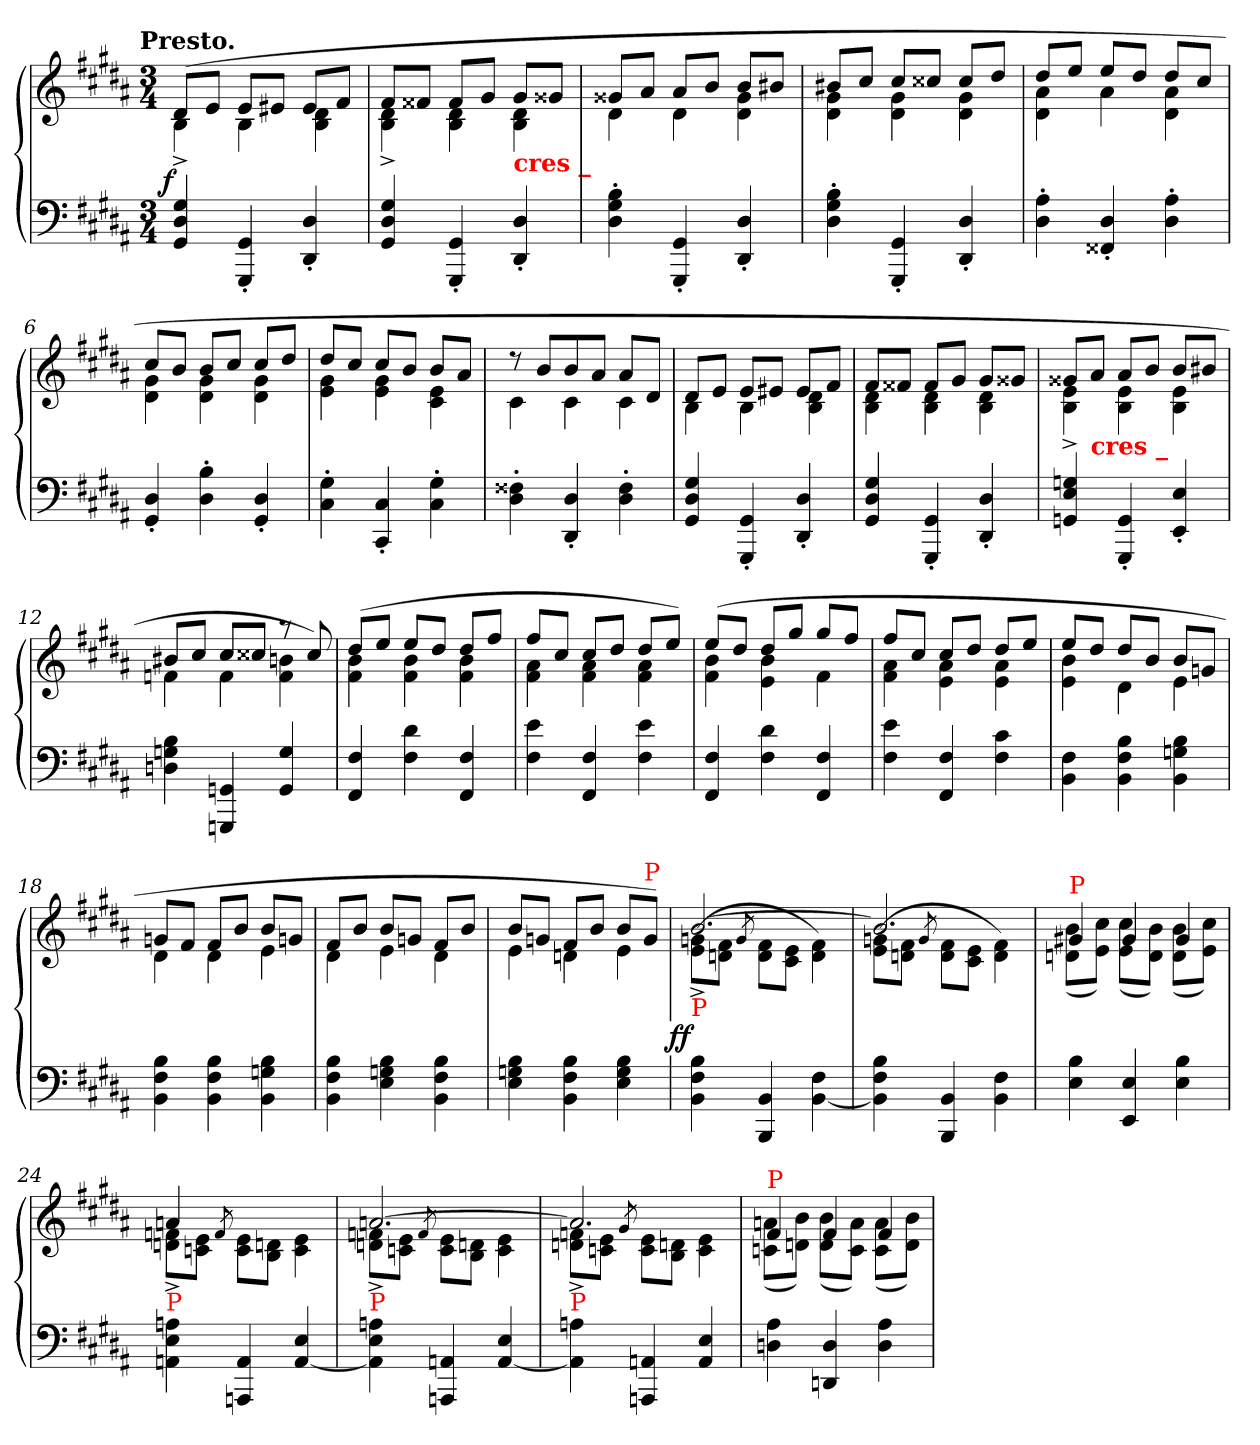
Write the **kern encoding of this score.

**kern	**kern	**dynam
*part1	*part1	*part1
*staff2	*staff1	*staff1/2
*clefF4	*clefG2	*
*k[f#c#g#d#a#]	*k[f#c#g#d#a#]	*
*B:	*B:	*
!!LO:TX:omd:t=Presto.
*M3/4	*M3/4	*
*MM180	*MM180	*
=1	=1	=1
*	*^	*
!	!	!	!LO:DY:rj
4G#/ 4D#/ 4GG#/	(>8d#L	4B^<	f
.	8eJ	.	.
4GG#'< 4GGG#'<	8eL	4B	.
.	8e#XJ	.	.
4D#'< 4DD#'<	8e#L	4d# 4B	.
.	8f#J	.	.
=2	=2	=2	=2
4G# 4D# 4GG#	8f#L	4d#^< 4B^<	.
.	8f##XJ	.	.
4GG#'< 4GGG#'<	8f##L	4d# 4B	.
.	8g#J	.	.
!	!LO:TX:b:B:color=red:t=cres _	!	!
4D#'< 4DD#'<	8g#L	4d# 4B	.
.	8g##XJ	.	.
=3	=3	=3	=3
4B'> 4G#'> 4D#'>	8g##XL	4d#	.
.	8a#J	.	.
4GG#'< 4GGG#'<	8a#L	4d#	.
.	8bJ	.	.
4D#'< 4DD#'<	8bL	4g## 4d#	.
.	8b#XJ	.	.
=4	=4	=4	=4
4B'> 4G#'> 4D#'>	8b#XL	4g# 4d#	.
.	8cc#J	.	.
4GG#'< 4GGG#'<	8cc#L	4g# 4d#	.
.	8cc##XJ	.	.
4D#'< 4DD#'<	8cc##L	4g# 4d#	.
.	8dd#J	.	.
=5	=5	=5	=5
4A#'> 4D#'>	8dd#L	4a# 4d#	.
.	8eeJ	.	.
4D#'< 4FF##X'<	8eeL	4a#	.
.	8dd#J	.	.
4A#'> 4D#'>	8dd#L	4a# 4d#	.
.	8cc#J	.	.
=6	=6	=6	=6
4D#'< 4GG#'<	8cc#L	4g# 4d#	.
.	8bJ	.	.
4B'> 4D#'>	8bL	4g# 4d#	.
.	8cc#J	.	.
4D#'< 4GG#'<	8cc#L	4g# 4d#	.
.	8dd#J	.	.
=7	=7	=7	=7
4G#'> 4C#'>	8dd#L	4g# 4e	.
.	8cc#J	.	.
4C#'< 4CC#'<	8cc#L	4g# 4e	.
.	8bJ	.	.
4G#'> 4C#'>	8bL	4e 4c#	.
.	8a#J	.	.
=8	=8	=8	=8
4F##X'> 4D#'>	8rdd	4c#	.
.	8bL	.	.
4D#'< 4DD#'<	8b	4c#	.
.	8a#J	.	.
4F##'> 4D#'>	8a#L	4c#	.
.	8d#J	.	.
=9	=9	=9	=9
4G# 4D# 4GG#	8d#L	4B	.
.	8eJ	.	.
4GG#'< 4GGG#'<	8eL	4B	.
.	8e#XJ	.	.
4D#'< 4DD#'<	8e#L	4d# 4B	.
.	8f#J	.	.
=10	=10	=10	=10
4G# 4D# 4GG#	8f#L	4d# 4B	.
.	8f##XJ	.	.
4GG#'< 4GGG#'<	8f##L	4d# 4B	.
.	8g#J	.	.
4D#'< 4DD#'<	8g#L	4d# 4B	.
.	8g##XJ	.	.
=11	=11	=11	=11
4Gn 4E 4GGn	8g##XL	4e^< 4B^<	.
!	!LO:TX:b:B:color=red:t=cres _	!	!
.	8a#J	.	.
4GG'< 4GGG#'<	8a#L	4e 4B	.
.	8bJ	.	.
4E'< 4EE'<	8bL	4e 4B	.
.	8b#XJ	.	.
=12	=12	=12	=12
4B 4Gn 4Dn	8b#XL	4fn	.
.	8cc#J	.	.
4GGn 4GGGn	8cc#L	4f	.
.	8cc##XJ	.	.
4G/ 4GG/	8raa	4bn 4f	.
.	8cc##)	.	.
=13	=13	=13	=13
4F# 4FF#	(>8dd#L	4b 4f#	.
.	8eeJ	.	.
4d# 4F#	8eeL	4b 4f#	.
.	8dd#J	.	.
4F# 4FF#	8dd#L	4b 4f#	.
.	8ff#J	.	.
=14	=14	=14	=14
4e 4F#	8ff#L	4a# 4f#	.
.	8cc#J	.	.
4F# 4FF#	8cc#L	4a# 4f#	.
.	8dd#J	.	.
4e 4F#	8dd#L	4a# 4f#	.
.	8eeJ)	.	.
=15	=15	=15	=15
4F# 4FF#	(>8eeL	4b 4f#	.
.	8dd#J	.	.
4d# 4F#	8dd#L	4b 4e	.
.	8gg#J	.	.
4F# 4FF#	8gg#L	4f#	.
.	8ff#J	.	.
=16	=16	=16	=16
4e 4F#	8ff#L	4a# 4f#	.
.	8cc#J	.	.
4F# 4FF#	8cc#L	4a# 4e	.
.	8dd#J	.	.
4c# 4F#	8dd#L	4a# 4e	.
.	8eeJ	.	.
=17	=17	=17	=17
4F# 4BB	8eeL	4b 4e	.
.	8dd#J	.	.
4B 4F# 4BB	8dd#L	4d#	.
.	8bJ	.	.
4B 4Gn 4BB	8bL	4e	.
.	8gnJ	.	.
=18	=18	=18	=18
4B 4F# 4BB	8gnL	4d#	.
.	8f#J	.	.
4B 4F# 4BB	8f#L	4d#	.
.	8bJ	.	.
4B 4Gn 4BB	8bL	4e	.
.	8gnJ	.	.
=19	=19	=19	=19
4B 4F# 4BB	8f#L	4d#	.
.	8bJ	.	.
4B 4Gn 4E	8bL	4e	.
.	8gnJ	.	.
4B 4F# 4BB	8f#L	4d#	.
.	8bJ	.	.
=20	=20	=20	=20
4B 4Gn 4E	8bL	4e	.
.	8gnJ	.	.
4B 4F# 4BB	8f#L	4dn	.
.	8bJ	.	.
4B 4G 4E	8bL	4e	.
!	!LO:TX:a:color=red:t=P	!	!
.	8gJ)	.	.
=21	=21	=21	=21
!	!LO:TX:b:color=red:t=P	!	!
!	!	!	!LO:DY:rj
4B 4F# 4BB	[2.b	(<8gn^< 8e^<L	ff
.	.	8f# 8dnJ	.
.	.	8qg/	.
4BB 4BBB	.	8f# 8dL	.
.	.	8e 8c#J	.
4F# [4BB	.	4f# 4d)	.
=22	=22	=22	=22
4B 4F# 4BB]	2.b]	(<8gn 8eL	.
.	.	8f# 8dnJ	.
.	.	8qg/	.
4BB 4BBB	.	8f# 8dL	.
.	.	8e 8c#J	.
4F# 4BB	.	4f# 4d)	.
=23	=23	=23	=23
!	!LO:TX:a:color=red:t=P	!	!
4B 4E	4g#X	(>8b 8dnL	.
.	.	8cc# 8eJ)	.
4E 4EE	4g#	(>8cc# 8eL	.
.	.	8b 8dJ)	.
4B 4E	4g#	(>8b 8dL	.
.	.	8cc# 8eJ)	.
=24	=24	=24	=24
!	!LO:TX:b:color=red:t=P	!	!
4An 4E 4AAn	4an	8fn^< 8dn^<L	.
.	.	8e 8cnJ	.
.	.	8qf/	.
4AA 4AAAn	2ryy	8e\ 8c\L	.
.	.	8dn 8BJ	.
4E [4AA	.	4e\ 4c\	.
=25	=25	=25	=25
!	!LO:TX:b:color=red:t=P	!	!
4An 4E 4AAn]	[2.an	8fn^< 8dn^<L	.
.	.	8e 8cnJ	.
.	.	8qf/	.
4AA 4AAAn	.	8e 8cL	.
.	.	8dn 8BJ	.
4E [4AA	.	4e 4c	.
=26	=26	=26	=26
!	!LO:TX:b:color=red:t=P	!	!
4An 4AAn]	2.a]	8fn^< 8dn^<L	.
.	.	8e 8cnJ	.
.	.	8qg#/	.
4AA 4AAAn	.	8e 8cL	.
.	.	8dn 8BJ	.
4E 4AA	.	4e 4c	.
=27	=27	=27	=27
!	!LO:TX:a:color=red:t=P	!	!
4A# 4Dn	4f#	(>8an 8cnL	.
.	.	8b 8dnJ)	.
4D 4DDn	4f#	(>8b 8dL	.
.	.	8a 8cJ)	.
4A# 4D	4f#	(>8a 8cL	.
.	.	8b 8dJ)	.
*	*v	*v	*
=	=	=
*-	*-	*-
